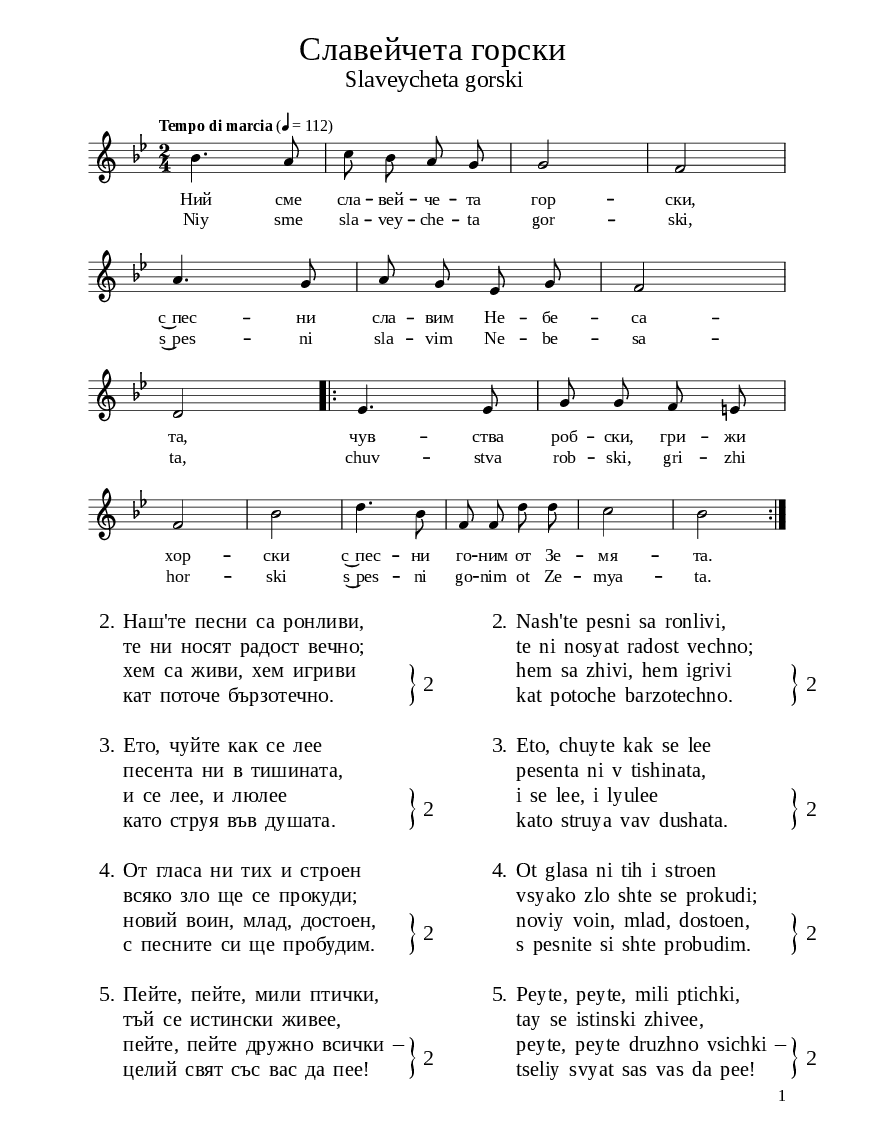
\version "2.24.0"

% include paper part and global functions
\include "include/globals.ily"
"rightBraces049" = \markup {
  \column {
    % repeat braces
    \translate #'(0 . -5.5 )
    \right-brace #20

    \translate #'(0 . -10.0 )
    \right-brace #20

    \translate #'(0 . -10.0 )
    \right-brace #20

    \translate #'(0 . -10.0 )
    \right-brace #20
  }
  \column {
    % repeat numbers
    \translate #'(0 . -6.1 )
    2

    \translate #'(0 . -12.0 )
    2

    \translate #'(0 . -12.0 )
    2

    \translate #'(0 . -12.0 )
    2
  }
}

\bookpart {
  \label #'ref049
  \tocItem \markup "Славейчета горски – Slaveycheta gorski"
  \include "include/bookpart-paper.ily"
  \score {
    \include "include/score-layout.ily"

    \new Voice \absolute  {
      \clef treble
      \key bes \major
      \time 2/4
      \tempoFunc "Tempo di marcia" 4 "112"
      \autoBeamOff
      \autoBeamOff

      bes'4. a'8 | c''8 bes' a' g' |  g'2 |  f'2 \break | 
       a'4. g'8  | a'8 g' es' g' |  f'2 |  \break
         d'2 \repeat volta 2 {
        es'4. es'8 | g'8 g' f' e' \break |
        f'2 | bes'2 d''4. bes'8 | f'8 f' d'' d'' | c''2  bes'2 |\break
      }
    }

    \addlyrics {
      Ний сме сла -- вей -- че -- та гор -- ски, с~пес -- ни
      сла -- вим Не -- бе -- са -- та, чув -- ства роб -- ски, гри -- жи
      хор -- ски с~пес -- ни го -- ним от Зе -- мя -- та.
    }

    \addlyrics {
      Niy sme sla -- vey -- che -- ta gor -- ski, s~pes -- ni
      sla -- vim Ne -- be -- sa -- ta, chuv -- stva rob -- ski, gri -- zhi
      hor -- ski s~pes -- ni go -- nim ot Ze -- mya -- ta.
    }

    \header {
      title = \titleFunc "Славейчета горски " "Slaveycheta gorski "
    }

    \midi{}

  } % score

  \markup \fontsize #bgCoupletFontSize {
    \hspace #1
    \override #`(baseline-skip . ,bgCoupletBaselineSkip)
    \column {

      \line { 2.  Наш'те песни са ронливи,}

      \line {   "   " те ни носят радост вечно; }

      \line {   "   "  хем са живи, хем игриви}

      \line {   "   " кат поточе бързотечно.}
      \line {   "   " }

      \line {   3. Ето, чуйте как се лее}

      \line {   "   " песента ни в тишината,}

      \line {   "   " и се лее, и люлее}

      \line {   "   " като струя във душата.}
      \line {   "   " }

      \line {   4. От гласа ни тих и строен}

      \line {   "   " всяко зло ще се прокуди;}

      \line {   "   "новий воин, млад, достоен, }

      \line {   "   " с песните си ще пробудим.}
      \line {   "   " }

      \line {   5. Пейте, пейте, мили птички,}

      \line {   "   "тъй се истински живее,}

      \line {   "   "пейте, пейте дружно всички – }

      \line {   "   " целий свят със вас да пее! }
    } \"rightBraces049"

    \hspace #5
    \override #`(baseline-skip . ,bgCoupletBaselineSkip)
    \column {
      \line { 2.  Nash'te pesni sa ronlivi,}

      \line {   "   " te ni nosyat radost vechno; }

      \line {   "   "  hem sa zhivi, hem igrivi}

      \line {   "   " kat potoche barzotechno.}
      \line {   "   " }

      \line {   3. Eto, chuyte kak se lee}

      \line {   "   " pesenta ni v tishinata,}

      \line {   "   " i se lee, i lyulee}

      \line {   "   " kato struya vav dushata.}
      \line {   "   " }

      \line {   4. Ot glasa ni tih i stroen}

      \line {   "   " vsyako zlo shte se prokudi;}

      \line {   "   "noviy voin,  mlad, dostoen, }

      \line {   "   " s pesnite si shte probudim.}
      \line {   "   " }

      \line {   5. Peyte, peyte, mili ptichki,}

      \line {   "   "tay se istinski zhivee,}

      \line {   "   "peyte, peyte druzhno vsichki – }

      \line {   "   " tseliy svyat sas vas da pee! }
    } %column
    \"rightBraces049"
  } % markup

  \pageBreak

  % include foreign translation(s) of the song
  \version "2.24.0"

\markup \fill-line { \fontsize #deTitleFontSize "Wir sind die Nachtigallen des Waldes" }
\markup \null

\markup \fontsize #deCoupletFontSize {
  \hspace #10
  \override #`(baseline-skip . ,deCoupletBaselineSkip)

  \column {


    \line { 1. Wir sind die Nachtigallen des Waldes,}

    \line { "   "mit Liedern preisen wir den Himmel. }

    \line { "   "sklavische Gefühle und menschliche Sorgen}

    \line { "   "vertreiben wir mit Liedern.}

    \line { " " }
    \line { 2. Unsere Lieder sind schwungvoll, }

    \line { "   "sie bringen uns ewig Freude;}

    \line { "   "sie sind sowohl lebhaft als auch spielerisch}

    \line { "   "wie ein schnell fließendes Bächlein.}

    \line { " " }
    \line { 3. Nun, hört, wie unser Lied }

    \line { "   "in der Stille fließt -}

    \line { "   "es fließt und es wiegt wie}

    \line { "   "ein Strom in der Seele.}

    \line { " " }
    \line { 4. Durch unsere ruhige und aufrichtige Stimme}

    \line { "   "wird alles Böse gebannt; }

    \line { "   "einen neuen Kämpfer, jung und gerecht, }

    \line { "   "werden wir durch unsere Lieder erwecken.}

    \line { " " }

    \line { 5. Singt, singt ihr süßen Vögel, }

    \line { "   "nur so lebt man wahrhaftig; }

    \line { "   "singt, singt alle zusammen, }

    \line { "   "auf dass die ganze Welt mit euch singe!}


  }

}


} % bookpart
